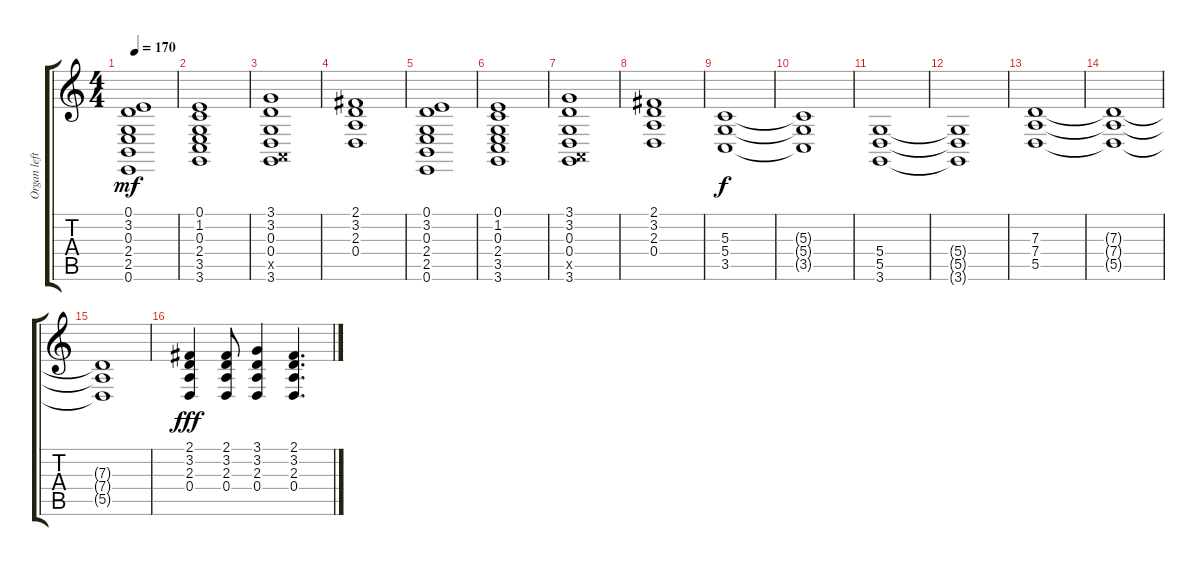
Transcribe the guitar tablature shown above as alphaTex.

\track ("Organ left hand" "Organ left") {instrument rockorgan}
\staff {score tabs}
\tuning (E4 B3 G3 D3 A2 E2) {hide}
\ts (4 4)
\tempo 170
\clef g2
\ks c
(0.1 3.2 0.3 2.4 2.5 0.6).1{dy mf} |
(0.1 1.2 0.3 2.4 3.5 3.6).1 |
(3.1 3.2 0.3 0.4 0.5{x} 3.6).1 |
(2.1 3.2 2.3 0.4).1 |
(0.1 3.2 0.3 2.4 2.5 0.6).1 |
(0.1 1.2 0.3 2.4 3.5 3.6).1 |
(3.1 3.2 0.3 0.4 0.5{x} 3.6).1 |
(2.1 3.2 2.3 0.4).1 |
(5.3 5.4 3.5).1{dy f} |
(5.3{t} 5.4{t} 3.5{t}).1 |
(5.4 5.5 3.6).1 |
(5.4{t} 5.5{t} 3.6{t}).1 |
(7.3 7.4 5.5).1 |
(7.3{t} 7.4{t} 5.5{t}).1 |
(7.3{t} 7.4{t} 5.5{t}).1 |
(2.1 3.2 2.3 0.4).4{dy fff} (2.1 3.2 2.3 0.4).8 (3.1 3.2 2.3 0.4).4 (2.1 3.2 2.3 0.4).4{d}
